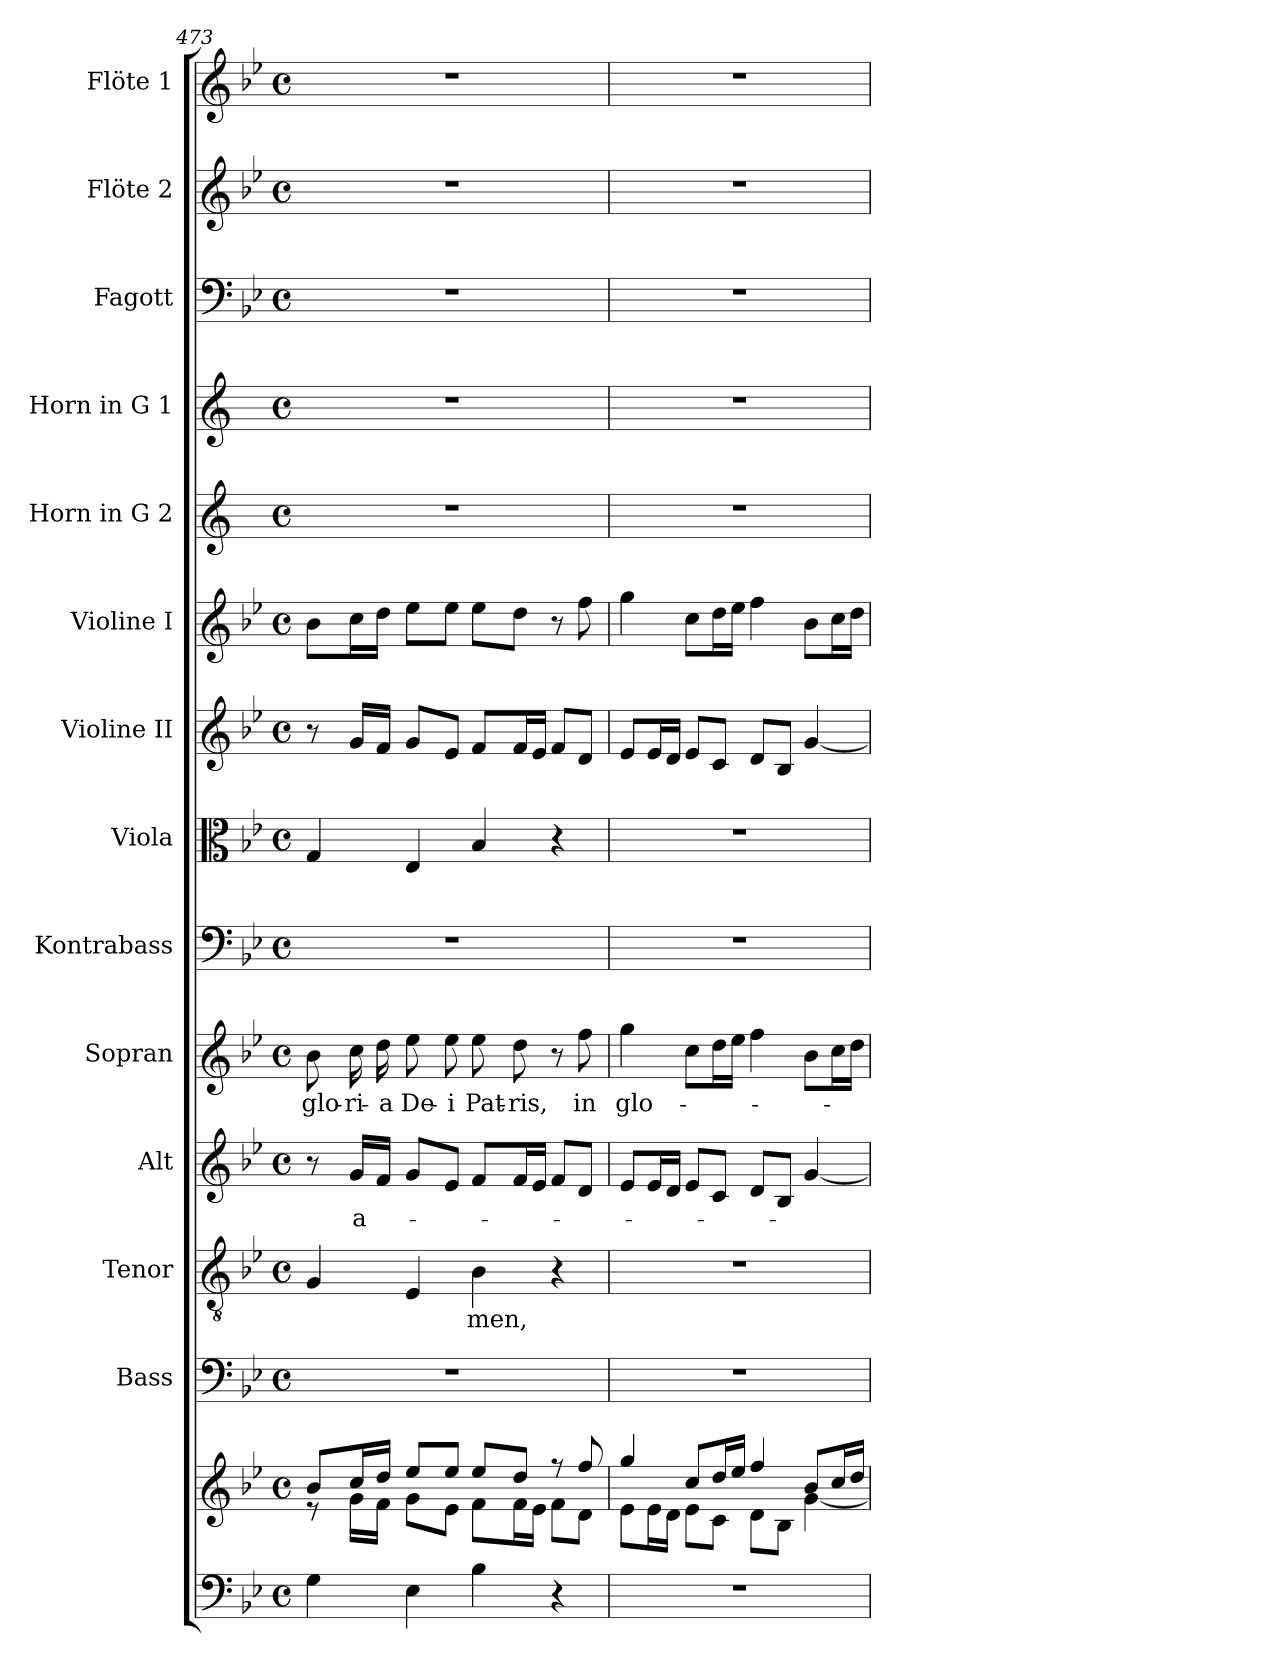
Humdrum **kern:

**kern	**kern	**kern	**kern	**text	**kern	**text	**kern	**text	**kern	**kern	**kern	**kern	**kern	**kern	**kern	**kern	**kern
*part14	*part14	*part13	*part12	*part12	*part11	*part11	*part10	*part10	*part9	*part8	*part7	*part6	*part5	*part4	*part3	*part2	*part1
*staff15	*staff14	*staff13	*staff12	*staff12	*staff11	*staff11	*staff10	*staff10	*staff9	*staff8	*staff7	*staff6	*staff5	*staff4	*staff3	*staff2	*staff1
*	*	*I"Bass	*I"Tenor	*	*I"Alt	*	*I"Sopran	*	*I"Kontrabass	*I"Viola	*I"Violine II	*I"Violine I	*I"Horn in G 2	*I"Horn in G 1	*I"Fagott	*I"Flöte 2	*I"Flöte 1
*	*	*I'B.	*I'T.	*	*I'A.	*	*I'S.	*	*I'Kb.	*I'Vla.	*I'Vl. II	*I'Vl. I	*	*	*I'Fg.	*I'Fl. 2	*I'Fl. 1
*clefF4	*clefG2	*clefF4	*clefGv2	*	*clefG2	*	*clefG2	*	*clefF4	*clefC3	*clefG2	*clefG2	*clefG2	*clefG2	*clefF4	*clefG2	*clefG2
*	*	*	*	*	*	*	*	*	*ITrd7c12	*	*	*	*ITrd1c2	*ITrd1c2	*	*	*
*k[b-e-]	*k[b-e-]	*k[b-e-]	*k[b-e-]	*	*k[b-e-]	*	*k[b-e-]	*	*k[b-e-]	*k[b-e-]	*k[b-e-]	*k[b-e-]	*k[b-e-]	*k[b-e-]	*k[b-e-]	*k[b-e-]	*k[b-e-]
*B-:	*B-:	*B-:	*B-:	*	*B-:	*	*B-:	*	*B-:	*B-:	*B-:	*B-:	*B-:	*B-:	*B-:	*B-:	*B-:
*M4/4	*M4/4	*M4/4	*M4/4	*	*M4/4	*	*M4/4	*	*M4/4	*M4/4	*M4/4	*M4/4	*M4/4	*M4/4	*M4/4	*M4/4	*M4/4
*met(c)	*met(c)	*met(c)	*met(c)	*	*met(c)	*	*met(c)	*	*met(c)	*met(c)	*met(c)	*met(c)	*met(c)	*met(c)	*met(c)	*met(c)	*met(c)
=473	=473	=473	=473	=473	=473	=473	=473	=473	=473	=473	=473	=473	=473	=473	=473	=473	=473
*	*^	*	*	*	*	*	*	*	*	*	*	*	*	*	*	*	*
!	!	!	!	!	!	!	!	!	!LO:LY:b	!	!	!	!	!	!	!	!	!
4G\	8b-/L	8re	1r	4G/	.	8r	.	8b-\	glo-	1r	4G/	8r	8b-\L	1r	1r	1r	1r	1r
!	!	!	!	!	!	!	!LO:LY:b	!	!LO:LY:b	!	!	!	!	!	!	!	!	!
.	16cc/L	16g\LL	.	.	.	16g/LL	a-	16cc\	-ri-	.	.	16g/LL	16cc\L	.	.	.	.	.
!	!	!	!	!	!	!	!	!	!LO:LY:b	!	!	!	!	!	!	!	!	!
.	16dd/JJ	16f\JJ	.	.	.	16f/JJ	.	16dd\	-a	.	.	16f/JJ	16dd\JJ	.	.	.	.	.
!	!	!	!	!	!	!	!	!	!LO:LY:b	!	!	!	!	!	!	!	!	!
4E-\	8ee-/L	8g\L	.	4E-/	.	8g/L	.	8ee-\	De-	.	4E-/	8g/L	8ee-\L	.	.	.	.	.
!	!	!	!	!	!	!	!	!	!LO:LY:b	!	!	!	!	!	!	!	!	!
.	8ee-/J	8e-\J	.	.	.	8e-/J	.	8ee-\	-i	.	.	8e-/J	8ee-\J	.	.	.	.	.
!	!	!	!	!	!LO:LY:b	!	!	!	!LO:LY:b	!	!	!	!	!	!	!	!	!
4B-\	8ee-/L	8f\L	.	4B-\	-men,	8f/L	.	8ee-\	Pat-	.	4B-/	8f/L	8ee-\L	.	.	.	.	.
!	!	!	!	!	!	!	!	!	!LO:LY:b	!	!	!	!	!	!	!	!	!
.	8dd/J	16f\L	.	.	.	16f/L	.	8dd\	-ris,	.	.	16f/L	8dd\J	.	.	.	.	.
.	.	16e-\JJ	.	.	.	16e-/JJ	.	.	.	.	.	16e-/JJ	.	.	.	.	.	.
4r	8rff	8f\L	.	4r	.	8f/L	.	8r	.	.	4r	8f/L	8r	.	.	.	.	.
!	!	!	!	!	!	!	!	!	!LO:LY:b	!	!	!	!	!	!	!	!	!
.	8ff/	8d\J	.	.	.	8d/J	.	8ff\	in	.	.	8d/J	8ff\	.	.	.	.	.
=474	=474	=474	=474	=474	=474	=474	=474	=474	=474	=474	=474	=474	=474	=474	=474	=474	=474	=474
!	!	!	!	!	!	!	!	!	!LO:LY:b	!	!	!	!	!	!	!	!	!
1r	4gg/	8e-\L	1r	1r	.	8e-/L	.	4gg\	glo-	1r	1r	8e-/L	4gg\	1r	1r	1r	1r	1r
.	.	16e-\L	.	.	.	16e-/L	.	.	.	.	.	16e-/L	.	.	.	.	.	.
.	.	16d\JJ	.	.	.	16d/JJ	.	.	.	.	.	16d/JJ	.	.	.	.	.	.
.	8cc/L	8e-\L	.	.	.	8e-/L	.	8cc\L	.	.	.	8e-/L	8cc\L	.	.	.	.	.
.	16dd/L	8c\J	.	.	.	8c/J	.	16dd\L	.	.	.	8c/J	16dd\L	.	.	.	.	.
.	16ee-/JJ	.	.	.	.	.	.	16ee-\JJ	.	.	.	.	16ee-\JJ	.	.	.	.	.
.	4ff/	8d\L	.	.	.	8d/L	.	4ff\	.	.	.	8d/L	4ff\	.	.	.	.	.
.	.	8B-\J	.	.	.	8B-/J	.	.	.	.	.	8B-/J	.	.	.	.	.	.
.	8b-/L	[<4g\	.	.	.	[4g/	.	8b-\L	.	.	.	[4g/	8b-\L	.	.	.	.	.
.	16cc/L	.	.	.	.	.	.	16cc\L	.	.	.	.	16cc\L	.	.	.	.	.
.	16dd/JJ	.	.	.	.	.	.	16dd\JJ	.	.	.	.	16dd\JJ	.	.	.	.	.
*	*v	*v	*	*	*	*	*	*	*	*	*	*	*	*	*	*	*	*
=	=	=	=	=	=	=	=	=	=	=	=	=	=	=	=	=	=
*-	*-	*-	*-	*-	*-	*-	*-	*-	*-	*-	*-	*-	*-	*-	*-	*-	*-
